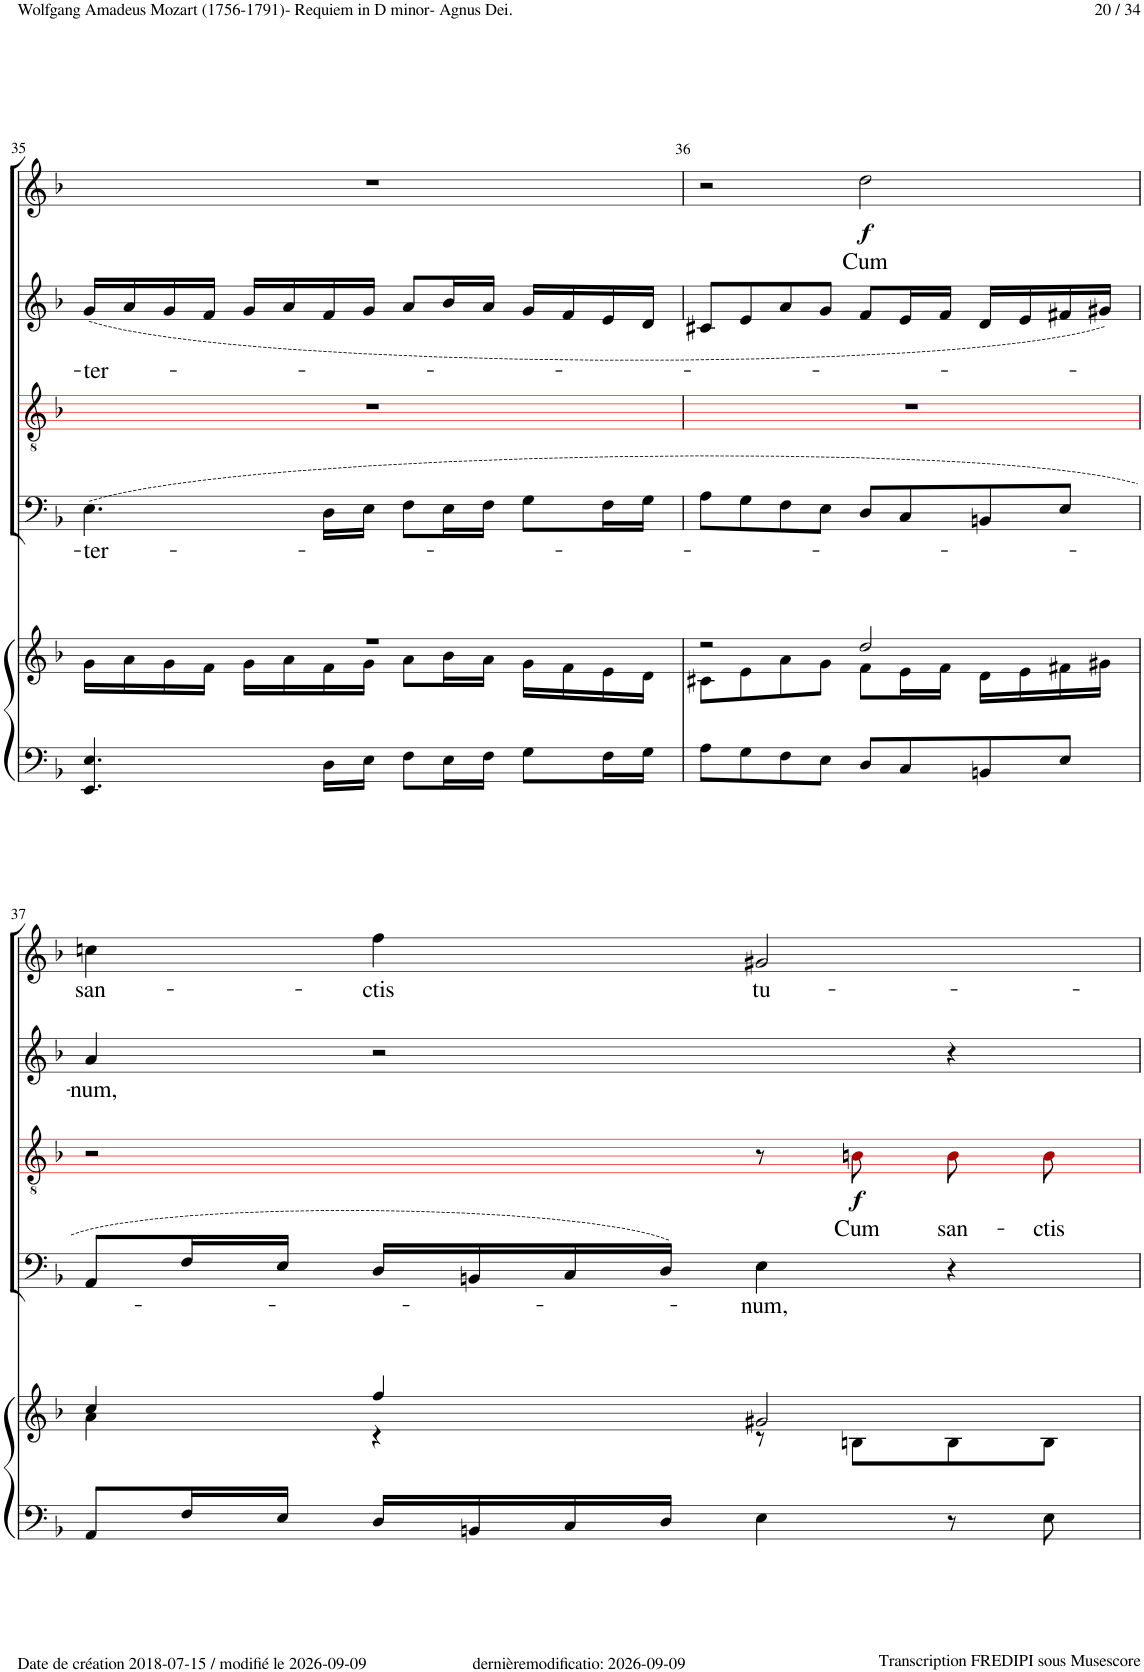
**kern	**kern	**kern	**text	**kern	**text	**dynam	**kern	**text	**kern	**text	**dynam
*part5	*part5	*part4	*part4	*part3	*part3	*part3	*part2	*part2	*part1	*part1	*part1
*staff6	*staff5	*staff4	*staff4	*staff3	*staff3	*staff3	*staff2	*staff2	*staff1	*staff1	*staff1
*I"Piano	*	*I"Bass	*	*I"Tenor	*	*	*I"Alto	*	*I"Soprano	*	*
*I'Pno	*	*	*	*	*	*	*	*	*	*	*
!!LO:PB:g=z
*clefF4	*clefG2	*clefF4	*	*clefGv2	*	*	*clefG2	*	*clefG2	*	*
*	*	*	*	*ITrd8c14	*	*	*	*	*	*	*
*k[b-]	*k[b-]	*k[b-]	*	*k[b-]	*	*	*k[b-]	*	*k[b-]	*	*
*M4/4	*M4/4	*M4/4	*	*M4/4	*	*	*M4/4	*	*M4/4	*	*
*met(c)	*met(c)	*met(c)	*	*met(c)	*	*	*met(c)	*	*met(c)	*	*
=35	=35	=35	=35	=35	=35	=35	=35	=35	=35	=35	=35
*	*^	*	*	*	*	*	*	*	*	*	*
!	!	!	!	!LO:LY:b	!	!	!	!	!LO:LY:b	!	!	!
4.EE/ 4.E/	1r	16g\LL	(4.E!\	-ter-	1r	.	.	(16g!/LL	-ter-	1r	.	.
.	.	16a\	.	.	.	.	.	16a!/	.	.	.	.
.	.	16g\	.	.	.	.	.	16g!/	.	.	.	.
.	.	16f\JJ	.	.	.	.	.	16f!/JJ	.	.	.	.
.	.	16g\LL	.	.	.	.	.	16g!/LL	.	.	.	.
.	.	16a\	.	.	.	.	.	16a!/	.	.	.	.
16D\LL	.	16f\	16D!\LL	.	.	.	.	16f!/	.	.	.	.
16E\JJ	.	16g\JJ	16E!\JJ	.	.	.	.	16g!/JJ	.	.	.	.
8F\L	.	8a\L	8F!\L	.	.	.	.	8a!/L	.	.	.	.
16E\L	.	16b-\L	16E!\L	.	.	.	.	16b-!/L	.	.	.	.
16F\JJ	.	16a\JJ	16F!\JJ	.	.	.	.	16a!/JJ	.	.	.	.
8G\L	.	16g\LL	8G!\L	.	.	.	.	16g!/LL	.	.	.	.
.	.	16f\	.	.	.	.	.	16f!/	.	.	.	.
16F\L	.	16e\	16F!\L	.	.	.	.	16e!/	.	.	.	.
16G\JJ	.	16d\JJ	16G!\JJ	.	.	.	.	16d!/JJ	.	.	.	.
=36	=36	=36	=36	=36	=36	=36	=36	=36	=36	=36	=36	=36
8A\L	2r	8c#X\L	8A!\L	.	1r	.	.	8c#X!/L	.	2r	.	.
8G\	.	8e\	8G!\	.	.	.	.	8e!/	.	.	.	.
8F\	.	8a\	8F!\	.	.	.	.	8a!/	.	.	.	.
8E\J	.	8g\J	8E!\J	.	.	.	.	8g!/J	.	.	.	.
!	!	!	!	!	!	!	!	!	!	!	!LO:LY:b	!LO:DY:b
8D/L	2dd/	8f\L	8D!/L	.	.	.	.	8f!/L	.	2dd!\	Cum	f
8C/	.	16e\L	8C!/	.	.	.	.	16e!/L	.	.	.	.
.	.	16f\JJ	.	.	.	.	.	16f!/JJ	.	.	.	.
8BBn/	.	16d\LL	8BBn!/	.	.	.	.	16d!/LL	.	.	.	.
.	.	16e\	.	.	.	.	.	16e!/	.	.	.	.
8E/J	.	16f#X\	8E!/J	.	.	.	.	16f#X!/	.	.	.	.
.	.	16g#X\JJ	.	.	.	.	.	16g#X!/JJ)	.	.	.	.
!!LO:LB:g=z
=37	=37	=37	=37	=37	=37	=37	=37	=37	=37	=37	=37	=37
!	!	!	!	!	!	!	!	!	!LO:LY:b	!	!LO:LY:b	!
8AA/L	4cc/	4a\	8AA!/L	.	2r	.	.	4a!/	-num,	4ccn!\	san-	.
16F/L	.	.	16F!/L	.	.	.	.	.	.	.	.	.
16E/JJ	.	.	16E!/JJ	.	.	.	.	.	.	.	.	.
!	!	!	!	!	!	!	!	!	!	!	!LO:LY:b	!
16D/LL	4ff/	4r	16D!/LL	.	.	.	.	2r	.	4ff!\	-ctis	.
16BBn/	.	.	16BBn!/	.	.	.	.	.	.	.	.	.
16C/	.	.	16C!/	.	.	.	.	.	.	.	.	.
16D/JJ	.	.	16D!/JJ)	.	.	.	.	.	.	.	.	.
!	!	!	!	!LO:LY:b	!	!	!	!	!	!	!LO:LY:b	!
4E\	2g#X/	8r	4E!\	-num,	8r	.	.	.	.	2g#X!/	tu-	.
!	!	!	!	!	!	!LO:LY:b	!LO:DY:b	!	!	!	!	!
.	.	8Bn\L	.	.	8Bn!i\	Cum	f	.	.	.	.	.
!	!	!	!	!	!	!LO:LY:b	!	!	!	!	!	!
8r	.	8B\	4r	.	8B!i\L	san-	.	4r	.	.	.	.
!	!	!	!	!	!	!LO:LY:b	!	!	!	!	!	!
8E\	.	8B\J	.	.	8B!i\J	-ctis	.	.	.	.	.	.
*	*v	*v	*	*	*	*	*	*	*	*	*	*
=	=	=	=	=	=	=	=	=	=	=	=
*-	*-	*-	*-	*-	*-	*-	*-	*-	*-	*-	*-
